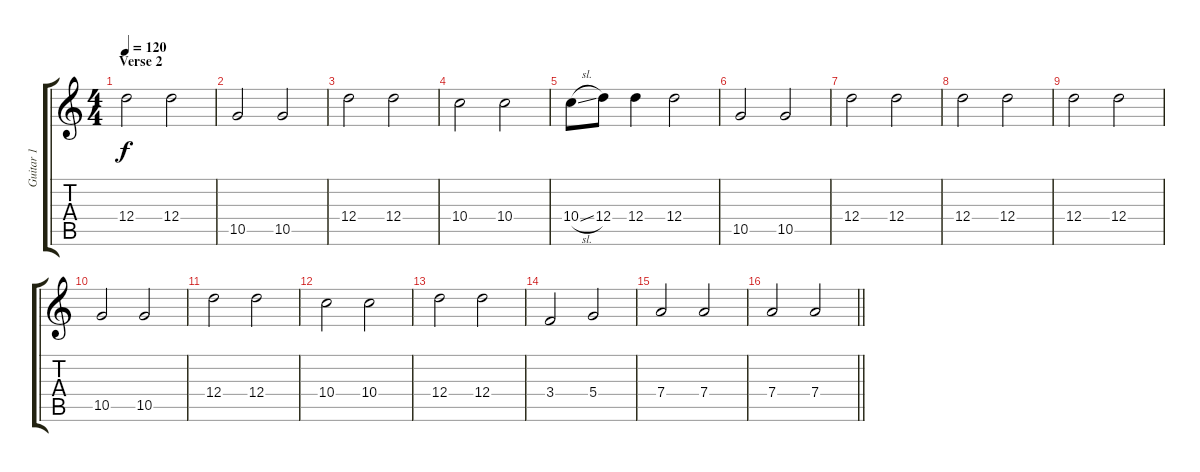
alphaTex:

\track ("Guitar 1" "Guitar 1") {instrument distortionguitar}
\staff {score tabs}
\tuning (E4 B3 G3 D3 A2 D2) {hide}
\ts (4 4)
\section ("" "Verse 2")
\tempo 120
\clef g2
\ks c
12.4.2{dy f volume 9 instrument electricguitarclean} 12.4.2 |
10.5.2 10.5.2 |
12.4.2 12.4.2 |
10.4.2 10.4.2 |
10.4{sl}.8 12.4.8 12.4.4 12.4.2 |
10.5.2 10.5.2 |
12.4.2 12.4.2 |
12.4.2 12.4.2 |
12.4.2{volume 12} 12.4.2 |
10.5.2 10.5.2 |
12.4.2 12.4.2 |
10.4.2 10.4.2 |
12.4.2 12.4.2 |
3.4.2 5.4.2 |
7.4.2 7.4.2 |
\barLineRight lightlight
7.4.2 7.4.2
